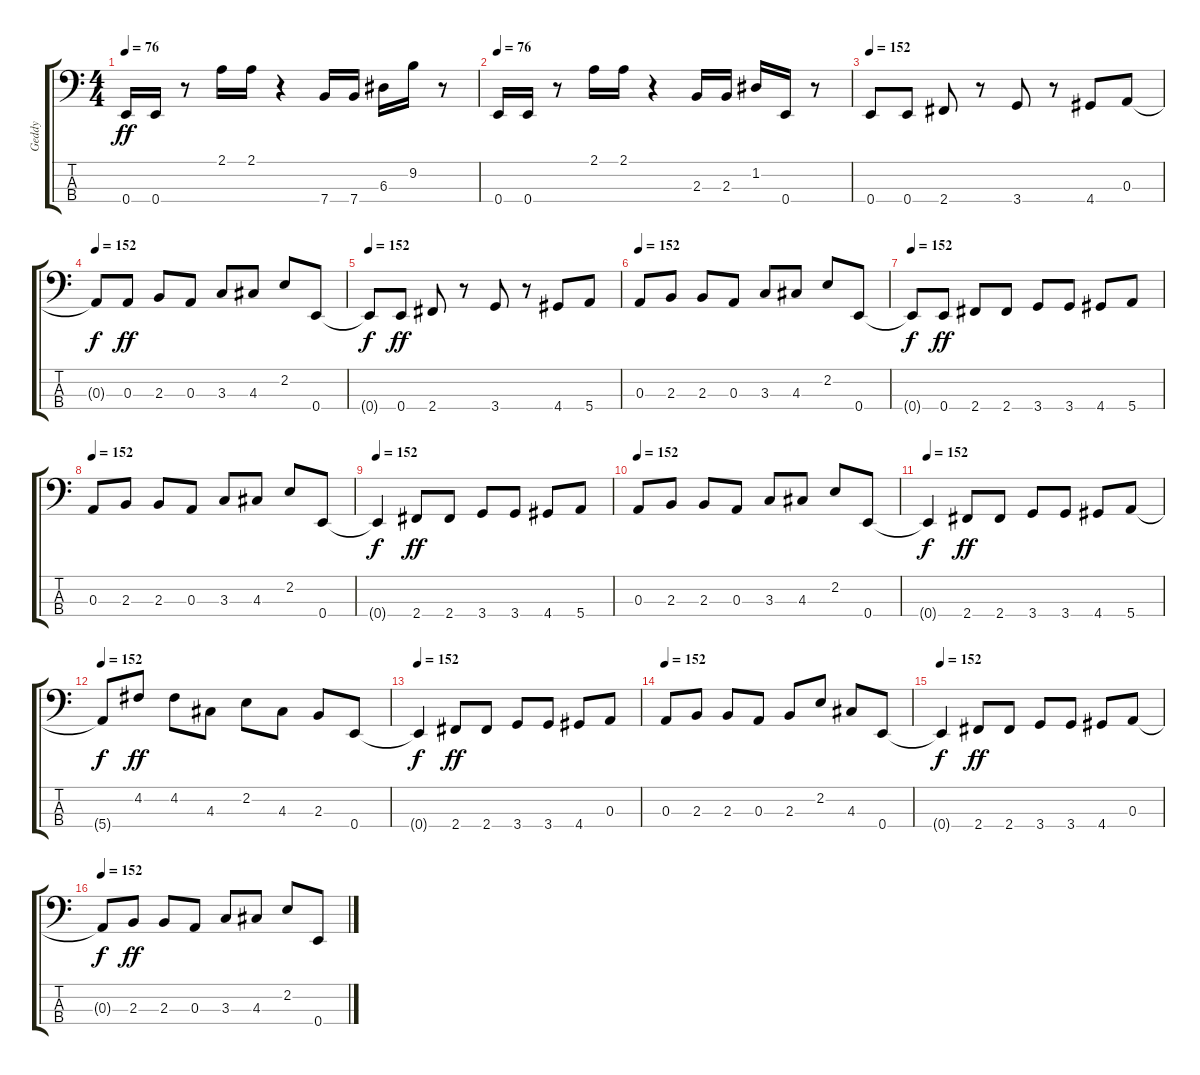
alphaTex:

\track ("Geddy" "Geddy") {instrument electricbassfinger}
\staff {score tabs}
\tuning (G2 D2 A1 E1) {hide}
\ts (4 4)
\tempo 76
\clef f4
\ks c
0.4.16{dy ff} 0.4.16 r.8 2.1.16 2.1.16 r.4 7.4.16 7.4.16 6.3.16 9.2.16 r.8 |
\tempo 76
0.4.16 0.4.16 r.8 2.1.16 2.1.16 r.4 2.3.16 2.3.16 1.2.16 0.4.16 r.8 |
\tempo 152
0.4.8 0.4.8 2.4.8 r.8 3.4.8 r.8 4.4.8 0.3.8 |
\tempo 152
0.3{t}.8{dy f} 0.3.8{dy ff} 2.3.8 0.3.8 3.3.8 4.3.8 2.2.8 0.4.8 |
\tempo 152
0.4{t}.8{dy f} 0.4.8{dy ff} 2.4.8 r.8 3.4.8 r.8 4.4.8 5.4.8 |
\tempo 152
0.3.8 2.3.8 2.3.8 0.3.8 3.3.8 4.3.8 2.2.8 0.4.8 |
\tempo 152
0.4{t}.8{dy f} 0.4.8{dy ff} 2.4.8 2.4.8 3.4.8 3.4.8 4.4.8 5.4.8 |
\tempo 152
0.3.8 2.3.8 2.3.8 0.3.8 3.3.8 4.3.8 2.2.8 0.4.8 |
\tempo 152
0.4{t}.4{dy f} 2.4.8{dy ff} 2.4.8 3.4.8 3.4.8 4.4.8 5.4.8 |
\tempo 152
0.3.8 2.3.8 2.3.8 0.3.8 3.3.8 4.3.8 2.2.8 0.4.8 |
\tempo 152
0.4{t}.4{dy f} 2.4.8{dy ff} 2.4.8 3.4.8 3.4.8 4.4.8 5.4.8 |
\tempo 152
5.4{t}.8{dy f} 4.2.8{dy ff} 4.2.8 4.3.8 2.2.8 4.3.8 2.3.8 0.4.8 |
\tempo 152
0.4{t}.4{dy f} 2.4.8{dy ff} 2.4.8 3.4.8 3.4.8 4.4.8 0.3.8 |
\tempo 152
0.3.8 2.3.8 2.3.8 0.3.8 2.3.8 2.2.8 4.3.8 0.4.8 |
\tempo 152
0.4{t}.4{dy f} 2.4.8{dy ff} 2.4.8 3.4.8 3.4.8 4.4.8 0.3.8 |
\tempo 152
0.3{t}.8{dy f} 2.3.8{dy ff} 2.3.8 0.3.8 3.3.8 4.3.8 2.2.8 0.4.8
